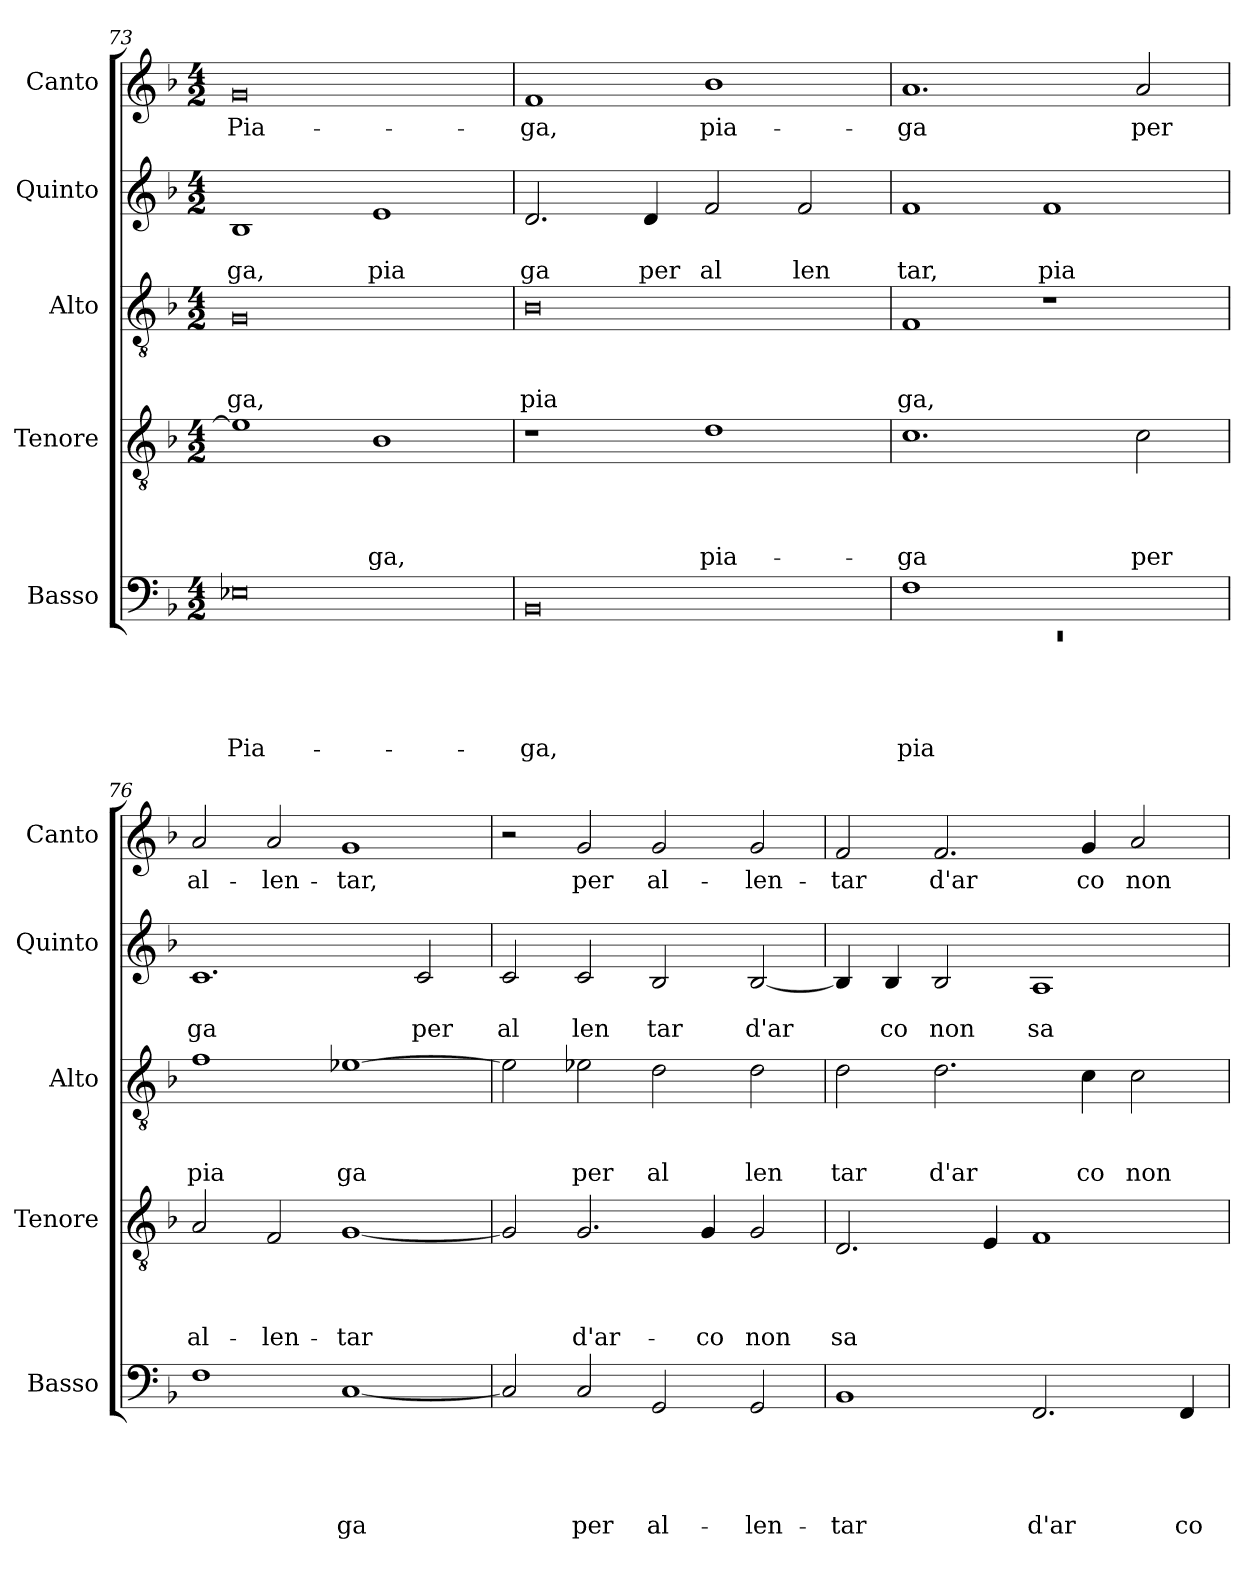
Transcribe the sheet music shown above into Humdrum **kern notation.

**kern	**text	**text	**text	**text	**text	**kern	**text	**text	**text	**text	**kern	**text	**text	**text	**kern	**text	**text	**kern	**text
*part5	*part5	*part5	*part5	*part5	*part5	*part4	*part4	*part4	*part4	*part4	*part3	*part3	*part3	*part3	*part2	*part2	*part2	*part1	*part1
*staff5	*staff5	*staff5	*staff5	*staff5	*staff5	*staff4	*staff4	*staff4	*staff4	*staff4	*staff3	*staff3	*staff3	*staff3	*staff2	*staff2	*staff2	*staff1	*staff1
*I"Basso	*	*	*	*	*	*I"Tenore	*	*	*	*	*I"Alto	*	*	*	*I"Quinto	*	*	*I"Canto	*
*I'Basso	*	*	*	*	*	*I'Tenore	*	*	*	*	*I'Alto	*	*	*	*I'Quinto	*	*	*I'Canto	*
*clefF4	*	*	*	*	*	*clefGv2	*	*	*	*	*clefGv2	*	*	*	*clefG2	*	*	*clefG2	*
*k[b-]	*	*	*	*	*	*k[b-]	*	*	*	*	*k[b-]	*	*	*	*k[b-]	*	*	*k[b-]	*
*F:	*	*	*	*	*	*F:	*	*	*	*	*F:	*	*	*	*F:	*	*	*F:	*
*M4/2	*	*	*	*	*	*M4/2	*	*	*	*	*M4/2	*	*	*	*M4/2	*	*	*M4/2	*
=73	=73	=73	=73	=73	=73	=73	=73	=73	=73	=73	=73	=73	=73	=73	=73	=73	=73	=73	=73
!	!	!	!	!	!LO:LY:b	!	!	!	!	!	!	!	!	!LO:LY:b	!	!	!LO:LY:b	!	!LO:LY:b
0E-X	.	.	.	.	Pia-	1e]	.	.	.	.	0G	.	.	ga,	1B-	.	ga,	0g	Pia-
!	!	!	!	!	!	!	!	!	!	!LO:LY:b	!	!	!	!	!	!	!LO:LY:b	!	!
.	.	.	.	.	.	1B-	.	.	.	-ga,	.	.	.	.	1e	.	pia	.	.
=74	=74	=74	=74	=74	=74	=74	=74	=74	=74	=74	=74	=74	=74	=74	=74	=74	=74	=74	=74
!	!	!	!	!	!LO:LY:b	!	!	!	!	!	!	!	!	!LO:LY:b	!	!	!LO:LY:b	!	!LO:LY:b
0BB-	.	.	.	.	-ga,	1r	.	.	.	.	0B-	.	.	pia	2.d/	.	ga	1f	-ga,
!	!	!	!	!	!	!	!	!	!	!	!	!	!	!	!	!	!LO:LY:b	!	!
.	.	.	.	.	.	.	.	.	.	.	.	.	.	.	4d/	.	per	.	.
!	!	!	!	!	!	!	!	!	!	!LO:LY:b	!	!	!	!	!	!	!LO:LY:b	!	!LO:LY:b
.	.	.	.	.	.	1d	.	.	.	pia-	.	.	.	.	2f/	.	al	1b-	pia-
!	!	!	!	!	!	!	!	!	!	!	!	!	!	!	!	!	!LO:LY:b	!	!
.	.	.	.	.	.	.	.	.	.	.	.	.	.	.	2f/	.	len	.	.
=75	=75	=75	=75	=75	=75	=75	=75	=75	=75	=75	=75	=75	=75	=75	=75	=75	=75	=75	=75
*^	*	*	*	*	*	*	*	*	*	*	*	*	*	*	*	*	*	*	*
!	!LO:N:vis=1	!	!	!	!	!LO:LY:b	!	!	!	!	!LO:LY:b	!	!	!	!LO:LY:b	!	!	!LO:LY:b	!	!LO:LY:b
*	*^	*	*	*	*	*	*	*	*	*	*	*	*	*	*	*	*	*	*	*
0ryy	0rEE	1F	.	.	.	.	pia-	1.c	.	.	.	-ga	1F	.	.	ga,	1f	.	tar,	1.a	-ga
!	!	!	!	!	!	!	!	!	!	!	!	!	!	!	!	!	!	!	!LO:LY:b	!	!
.	.	1ryy	.	.	.	.	.	.	.	.	.	.	1r	.	.	.	1f	.	pia	.	.
!	!	!	!	!	!	!	!	!	!	!	!	!LO:LY:b	!	!	!	!	!	!	!	!	!LO:LY:b
.	.	.	.	.	.	.	.	2c\	.	.	.	per	.	.	.	.	.	.	.	2a/	per
*v	*v	*v	*	*	*	*	*	*	*	*	*	*	*	*	*	*	*	*	*	*	*
=76	=76	=76	=76	=76	=76	=76	=76	=76	=76	=76	=76	=76	=76	=76	=76	=76	=76	=76	=76
!	!	!	!	!	!	!	!	!	!	!LO:LY:b	!	!	!	!LO:LY:b	!	!	!LO:LY:b	!	!LO:LY:b
1F	.	.	.	.	.	2A/	.	.	.	al-	1f	.	.	pia	1.c	.	ga	2a/	al-
!	!	!	!	!	!	!	!	!	!	!LO:LY:b	!	!	!	!	!	!	!	!	!LO:LY:b
.	.	.	.	.	.	2F/	.	.	.	-len-	.	.	.	.	.	.	.	2a/	-len-
!	!	!	!	!	!LO:LY:b	!	!	!	!	!LO:LY:b	!	!	!	!LO:LY:b	!	!	!	!	!LO:LY:b
[<1C	.	.	.	.	-ga	[<1G	.	.	.	-tar	[>1e-X	.	.	ga	.	.	.	1g	-tar,
!	!	!	!	!	!	!	!	!	!	!	!	!	!	!	!	!	!LO:LY:b	!	!
.	.	.	.	.	.	.	.	.	.	.	.	.	.	.	2c/	.	per	.	.
=77	=77	=77	=77	=77	=77	=77	=77	=77	=77	=77	=77	=77	=77	=77	=77	=77	=77	=77	=77
!	!	!	!	!	!	!	!	!	!	!	!	!	!	!	!	!	!LO:LY:b	!	!
2C/]	.	.	.	.	.	2G/]	.	.	.	.	2e-\]	.	.	.	2c/	.	al	2r	.
!	!	!	!	!	!LO:LY:b	!	!	!	!	!LO:LY:b	!	!	!	!LO:LY:b	!	!	!LO:LY:b	!	!LO:LY:b
2C/	.	.	.	.	per	2.G/	.	.	.	d'ar-	2e-X\	.	.	per	2c/	.	len	2g/	per
!	!	!	!	!	!LO:LY:b	!	!	!	!	!	!	!	!	!LO:LY:b	!	!	!LO:LY:b	!	!LO:LY:b
2GG/	.	.	.	.	al-	.	.	.	.	.	2d\	.	.	al	2B-/	.	tar	2g/	al-
!	!	!	!	!	!	!	!	!	!	!LO:LY:b	!	!	!	!	!	!	!	!	!
.	.	.	.	.	.	4G/	.	.	.	-co	.	.	.	.	.	.	.	.	.
!	!	!	!	!	!LO:LY:b	!	!	!	!	!LO:LY:b	!	!	!	!LO:LY:b	!	!	!LO:LY:b	!	!LO:LY:b
2GG/	.	.	.	.	-len-	2G/	.	.	.	non	2d\	.	.	len	[>2B-/	.	d'ar	2g/	-len-
!!LO:PB:g=z
=78	=78	=78	=78	=78	=78	=78	=78	=78	=78	=78	=78	=78	=78	=78	=78	=78	=78	=78	=78
!	!	!	!	!	!LO:LY:b	!	!	!	!	!LO:LY:b	!	!	!	!LO:LY:b	!	!	!	!	!LO:LY:b
1BB-	.	.	.	.	-tar	2.D/	.	.	.	sa	2d\	.	.	tar	4B-/]	.	.	2f/	-tar
!	!	!	!	!	!	!	!	!	!	!	!	!	!	!	!	!	!LO:LY:b	!	!
.	.	.	.	.	.	.	.	.	.	.	.	.	.	.	4B-/	.	co	.	.
!	!	!	!	!	!	!	!	!	!	!	!	!	!	!LO:LY:b	!	!	!LO:LY:b	!	!LO:LY:b
.	.	.	.	.	.	.	.	.	.	.	2.d\	.	.	d'ar	2B-/	.	non	2.f/	d'ar
.	.	.	.	.	.	4E/	.	.	.	.	.	.	.	.	.	.	.	.	.
!	!	!	!	!	!LO:LY:b	!	!	!	!	!	!	!	!	!	!	!	!LO:LY:b	!	!
2.FF/	.	.	.	.	d'ar	1F	.	.	.	.	.	.	.	.	1A	.	sa	.	.
!	!	!	!	!	!	!	!	!	!	!	!	!	!	!LO:LY:b	!	!	!	!	!LO:LY:b
.	.	.	.	.	.	.	.	.	.	.	4c\	.	.	co	.	.	.	4g/	co
!	!	!	!	!	!	!	!	!	!	!	!	!	!	!LO:LY:b	!	!	!	!	!LO:LY:b
.	.	.	.	.	.	.	.	.	.	.	2c\	.	.	non	.	.	.	2a/	non
!	!	!	!	!	!LO:LY:b	!	!	!	!	!	!	!	!	!	!	!	!	!	!
4FF/	.	.	.	.	co	.	.	.	.	.	.	.	.	.	.	.	.	.	.
=	=	=	=	=	=	=	=	=	=	=	=	=	=	=	=	=	=	=	=
*-	*-	*-	*-	*-	*-	*-	*-	*-	*-	*-	*-	*-	*-	*-	*-	*-	*-	*-	*-
